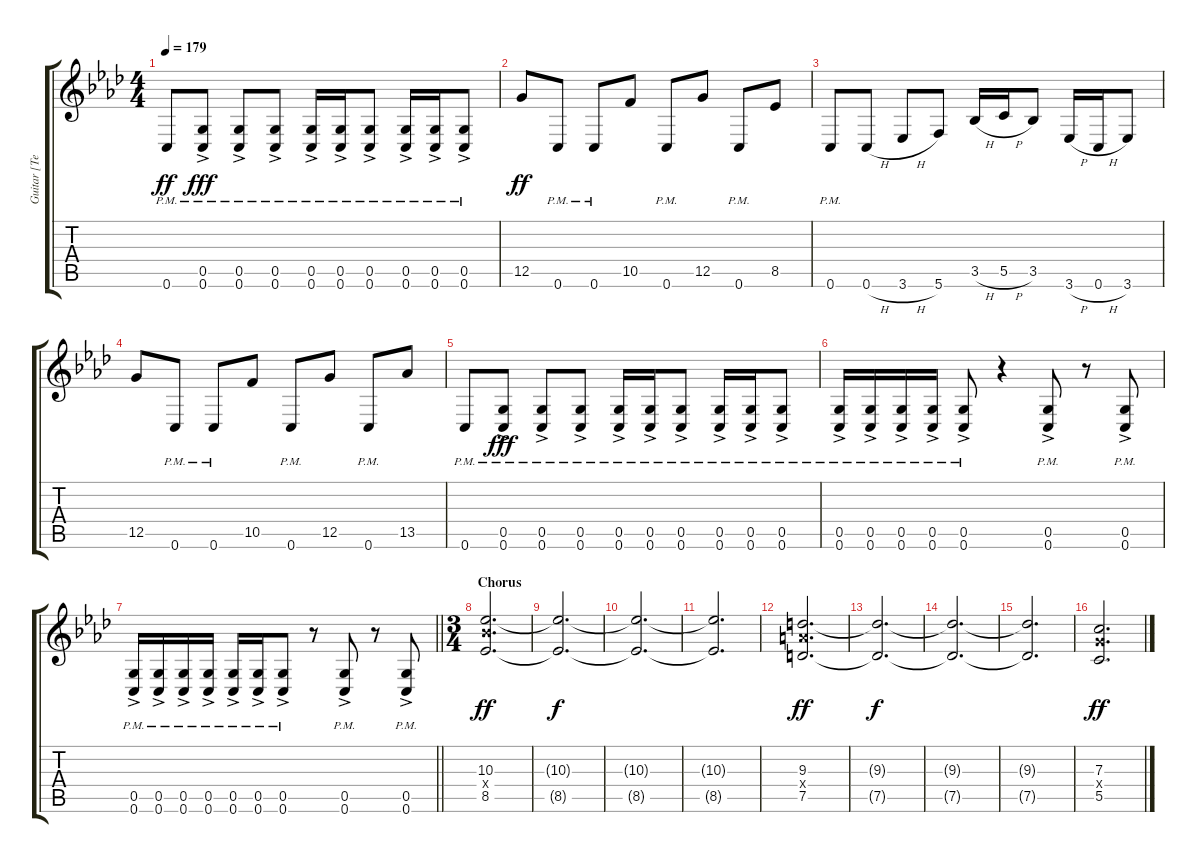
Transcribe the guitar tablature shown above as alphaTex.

\track ("Guitar [Teppei]" "Guitar [Te") {instrument distortionguitar}
\staff {score tabs}
\tuning (D4 A3 F3 C3 G2 C2) {hide}
\ts (4 4)
\tempo 179
\clef g2
\ks ab
0.6{pm}.8{dy ff} (0.5{ac pm} 0.6{ac pm}).8{dy fff} (0.5{ac pm} 0.6{ac pm}).8 (0.5{ac pm} 0.6{ac pm}).8 (0.5{ac pm} 0.6{ac pm}).16 (0.5{ac pm} 0.6{ac pm}).16 (0.5{ac pm} 0.6{ac pm}).8 (0.5{ac pm} 0.6{ac pm}).16 (0.5{ac pm} 0.6{ac pm}).16 (0.5{ac pm} 0.6{ac pm}).8 |
12.5.8{dy ff} 0.6{pm}.8 0.6{pm}.8 10.5.8 0.6{pm}.8 12.5.8 0.6{pm}.8 8.5.8 |
0.6{pm}.8 0.6{h}.8 3.6{h}.8 5.6.8 3.5{h}.16 5.5{h}.16 3.5.8 3.6{h}.16 0.6{h}.16 3.6.8 |
12.5.8 0.6{pm}.8 0.6{pm}.8 10.5.8 0.6{pm}.8 12.5.8 0.6{pm}.8 13.5.8 |
0.6{pm}.8 (0.5{ac pm} 0.6{ac pm}).8{dy fff} (0.5{ac pm} 0.6{ac pm}).8 (0.5{ac pm} 0.6{ac pm}).8 (0.5{ac pm} 0.6{ac pm}).16 (0.5{ac pm} 0.6{ac pm}).16 (0.5{ac pm} 0.6{ac pm}).8 (0.5{ac pm} 0.6{ac pm}).16 (0.5{ac pm} 0.6{ac pm}).16 (0.5{ac pm} 0.6{ac pm}).8 |
(0.5{ac pm} 0.6{ac pm}).16 (0.5{ac pm} 0.6{ac pm}).16 (0.5{ac pm} 0.6{ac pm}).16 (0.5{ac pm} 0.6{ac pm}).16 (0.5{ac pm} 0.6{ac pm}).8 r.4 (0.5{ac pm} 0.6{ac pm}).8 r.8 (0.5{ac pm} 0.6{ac pm}).8 |
\barLineRight lightlight
(0.5{ac pm} 0.6{ac pm}).16 (0.5{ac pm} 0.6{ac pm}).16 (0.5{ac pm} 0.6{ac pm}).16 (0.5{ac pm} 0.6{ac pm}).16 (0.5{ac pm} 0.6{ac pm}).16 (0.5{ac pm} 0.6{ac pm}).16 (0.5{ac pm} 0.6{ac pm}).8 r.8 (0.5{ac pm} 0.6{ac pm}).8 r.8 (0.5{ac pm} 0.6{ac pm}).8 |
\ts (3 4)
\section ("" "Chorus")
(10.3 10.4{x} 8.5).2{d dy ff} |
(10.3{t} 8.5{t}).2{d dy f} |
(10.3{t} 8.5{t}).2{d} |
(10.3{t} 8.5{t}).2{d} |
(9.3 9.4{x} 7.5).2{d dy ff} |
(9.3{t} 7.5{t}).2{d dy f} |
(9.3{t} 7.5{t}).2{d} |
(9.3{t} 7.5{t}).2{d} |
(7.3 7.4{x} 5.5).2{d dy ff}
